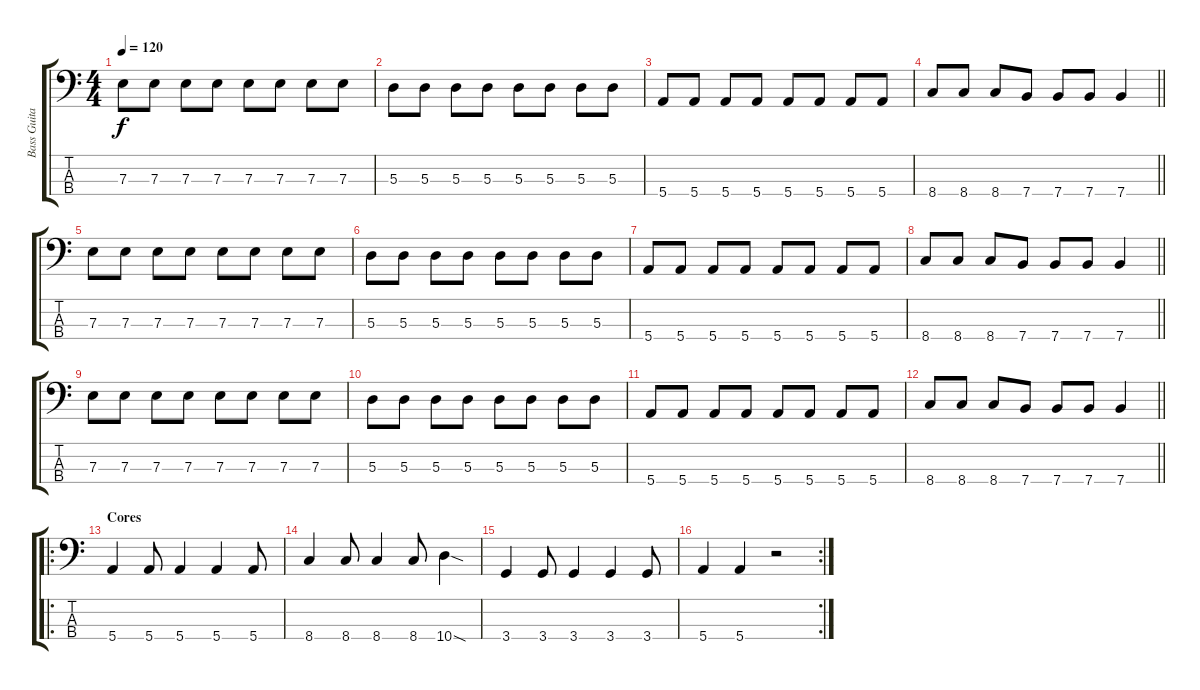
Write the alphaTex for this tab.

\track ("Bass Guitar" "Bass Guita") {instrument electricbassfinger}
\staff {score tabs}
\tuning (G2 D2 A1 E1) {hide}
\ts (4 4)
\tempo 120
\clef f4
\ks c
7.3.8{dy f} 7.3.8 7.3.8 7.3.8 7.3.8 7.3.8 7.3.8 7.3.8 |
5.3.8 5.3.8 5.3.8 5.3.8 5.3.8 5.3.8 5.3.8 5.3.8 |
5.4.8 5.4.8 5.4.8 5.4.8 5.4.8 5.4.8 5.4.8 5.4.8 |
\barLineRight lightlight
8.4.8 8.4.8 8.4.8 7.4.8 7.4.8 7.4.8 7.4.4 |
7.3.8 7.3.8 7.3.8 7.3.8 7.3.8 7.3.8 7.3.8 7.3.8 |
5.3.8 5.3.8 5.3.8 5.3.8 5.3.8 5.3.8 5.3.8 5.3.8 |
5.4.8 5.4.8 5.4.8 5.4.8 5.4.8 5.4.8 5.4.8 5.4.8 |
\barLineRight lightlight
8.4.8 8.4.8 8.4.8 7.4.8 7.4.8 7.4.8 7.4.4 |
7.3.8 7.3.8 7.3.8 7.3.8 7.3.8 7.3.8 7.3.8 7.3.8 |
5.3.8 5.3.8 5.3.8 5.3.8 5.3.8 5.3.8 5.3.8 5.3.8 |
5.4.8 5.4.8 5.4.8 5.4.8 5.4.8 5.4.8 5.4.8 5.4.8 |
\barLineRight lightlight
8.4.8 8.4.8 8.4.8 7.4.8 7.4.8 7.4.8 7.4.4 |
\ro
\section ("" "Cores")
5.4.4 5.4.8 5.4.4 5.4.4 5.4.8 |
8.4.4 8.4.8 8.4.4 8.4.8 10.4{sod}.4 |
3.4.4 3.4.8 3.4.4 3.4.4 3.4.8 |
\rc 2
5.4.4 5.4.4 r.2
